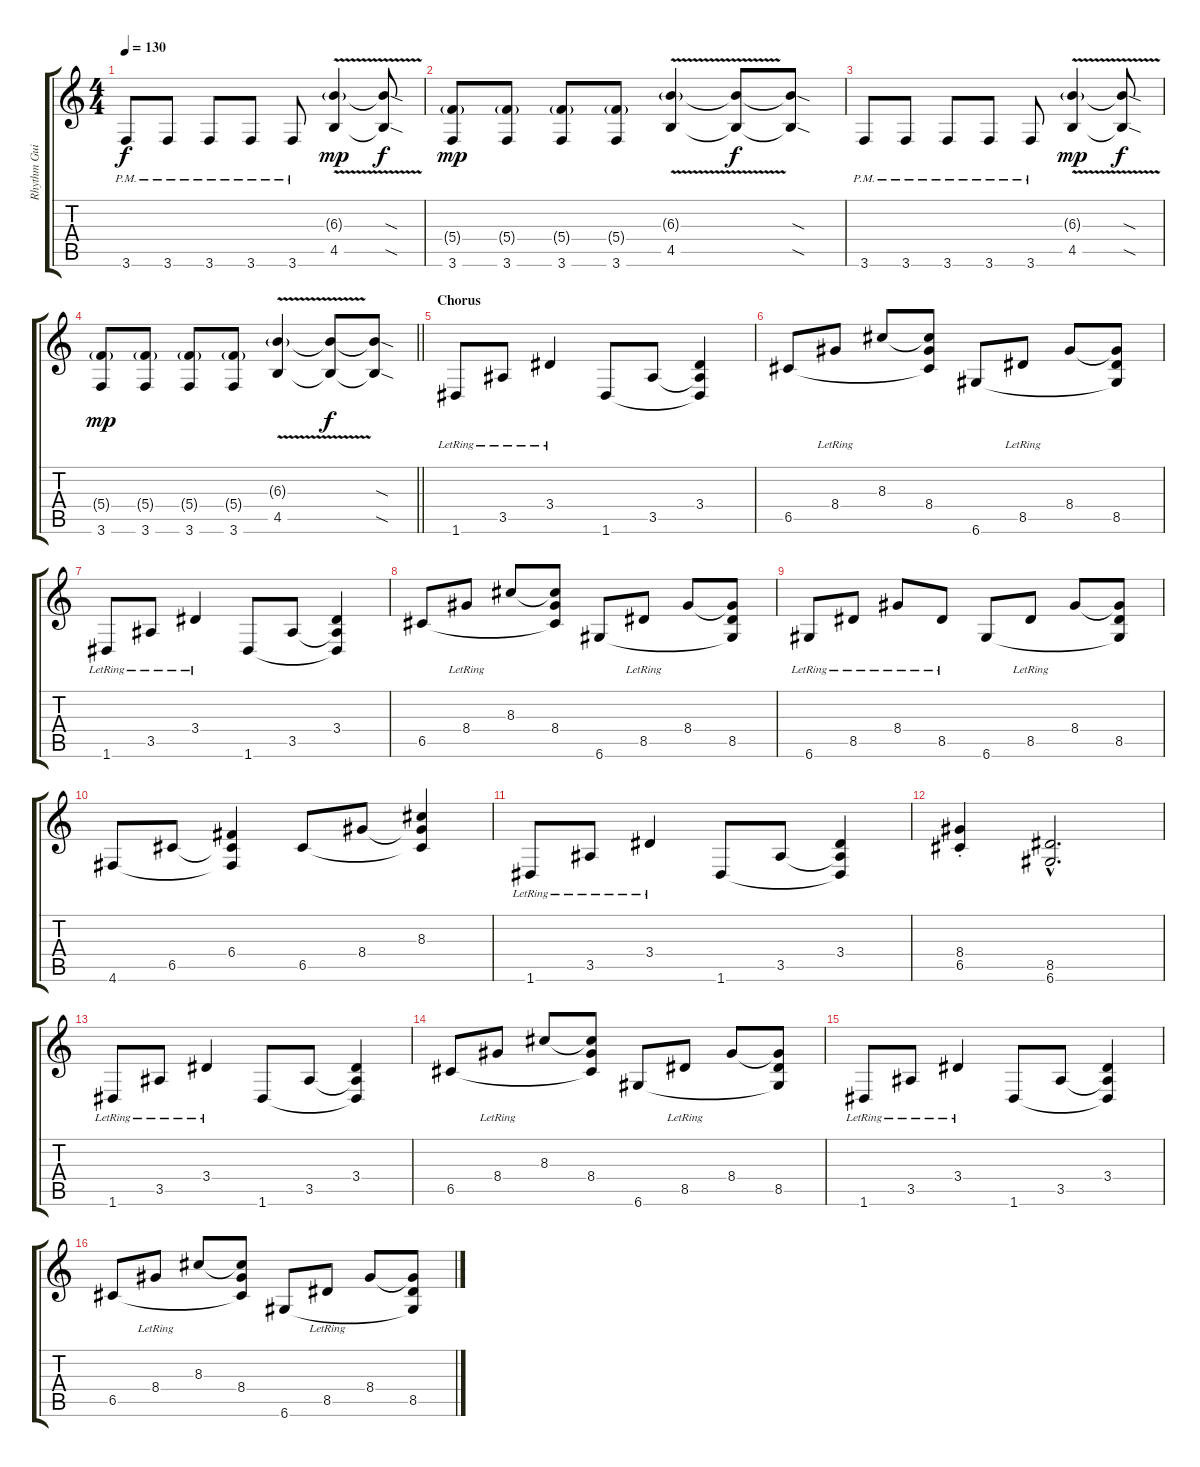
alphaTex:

\track ("Rhythm Guitar - Left" "Rhythm Gui") {instrument distortionguitar}
\staff {score tabs}
\tuning (D4 A3 F3 C3 G2 D2) {hide}
\ts (4 4)
\tempo 130
\clef g2
\ks c
3.6{pm}.8{dy f} 3.6{pm}.8 3.6{pm}.8 3.6{pm}.8 3.6{pm}.8 (6.3{g} 4.5{v}).4{dy mp} (6.3{sod t} 4.5{sod t}).8{dy f} |
(5.4{g} 3.6).8{dy mp} (5.4{g} 3.6).8 (5.4{g} 3.6).8 (5.4{g} 3.6).8 (6.3{g} 4.5{v}).4 (6.3{t} 4.5{t}).8{dy f} (6.3{sod t} 4.5{sod t}).8 |
3.6{pm}.8 3.6{pm}.8 3.6{pm}.8 3.6{pm}.8 3.6{pm}.8 (6.3{g} 4.5{v}).4{dy mp} (6.3{sod t} 4.5{sod t}).8{dy f} |
\barLineRight lightlight
(5.4{g} 3.6).8{dy mp} (5.4{g} 3.6).8 (5.4{g} 3.6).8 (5.4{g} 3.6).8 (6.3{g} 4.5{v}).4 (6.3{t} 4.5{t}).8{dy f} (6.3{sod t} 4.5{sod t}).8 |
\section ("" "Chorus")
1.6{lr}.8 3.5{lr}.8 3.4{lr}.4 1.6.8 3.5.8 (3.4 3.5{t} 1.6{t}).4 |
6.5.8 8.4{lr}.8 8.3.8 (8.3{t} 8.4 6.5{t}).8 6.6.8 8.5{lr}.8 8.4.8 (8.4{t} 8.5 6.6{t}).8 |
1.6{lr}.8 3.5{lr}.8 3.4{lr}.4 1.6.8 3.5.8 (3.4 3.5{t} 1.6{t}).4 |
6.5.8 8.4{lr}.8 8.3.8 (8.3{t} 8.4 6.5{t}).8 6.6.8 8.5{lr}.8 8.4.8 (8.4{t} 8.5 6.6{t}).8 |
6.6{lr}.8 8.5{lr}.8 8.4{lr}.8 8.5{lr}.8 6.6.8 8.5{lr}.8 8.4.8 (8.4{t} 8.5 6.6{t}).8 |
4.6.8 6.5.8 (6.4 6.5{t} 4.6{t}).4 6.5.8 8.4.8 (8.3 8.4{t} 6.5{t}).4 |
1.6{lr}.8 3.5{lr}.8 3.4{lr}.4 1.6.8 3.5.8 (3.4 3.5{t} 1.6{t}).4 |
(8.4{st} 6.5{st}).4 (8.5{hac} 6.6{hac}).2{d} |
1.6{lr}.8 3.5{lr}.8 3.4{lr}.4 1.6.8 3.5.8 (3.4 3.5{t} 1.6{t}).4 |
6.5.8 8.4{lr}.8 8.3.8 (8.3{t} 8.4 6.5{t}).8 6.6.8 8.5{lr}.8 8.4.8 (8.4{t} 8.5 6.6{t}).8 |
1.6{lr}.8 3.5{lr}.8 3.4{lr}.4 1.6.8 3.5.8 (3.4 3.5{t} 1.6{t}).4 |
6.5.8 8.4{lr}.8 8.3.8 (8.3{t} 8.4 6.5{t}).8 6.6.8 8.5{lr}.8 8.4.8 (8.4{t} 8.5 6.6{t}).8
